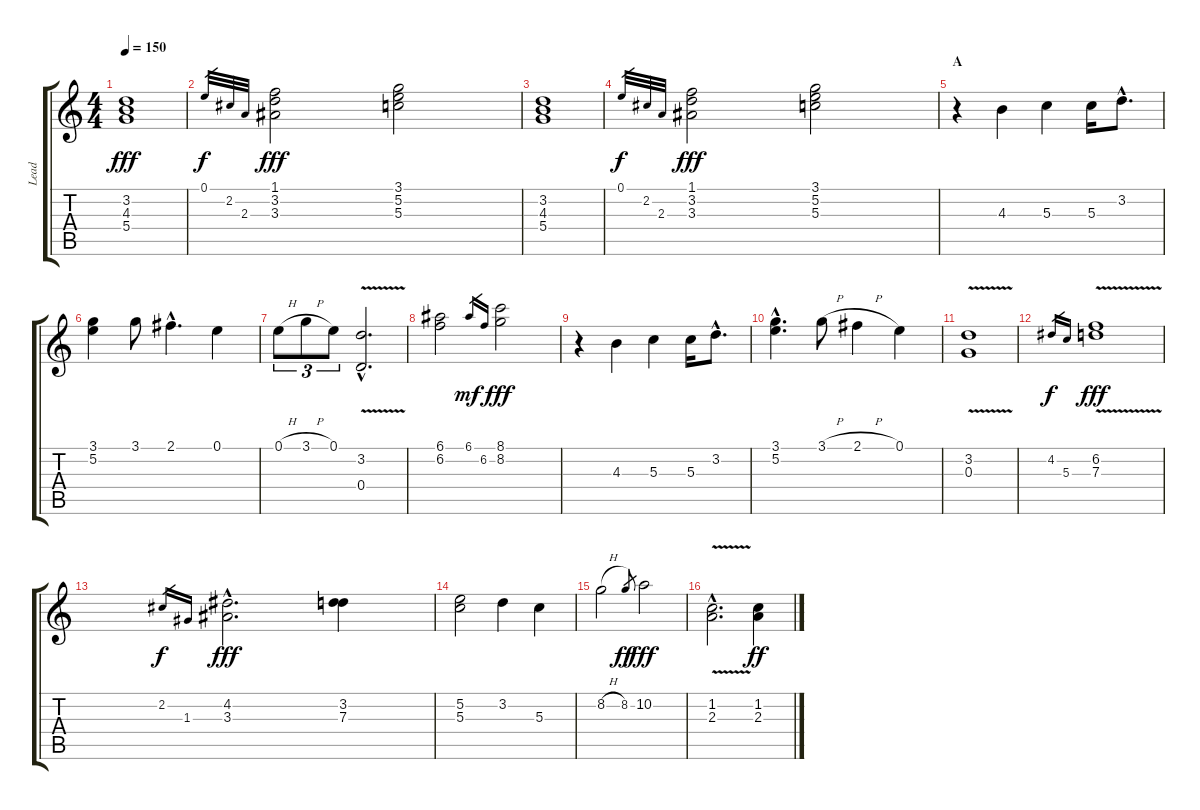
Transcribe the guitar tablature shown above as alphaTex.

\track ("Lead" "Lead") {instrument acousticguitarnylon}
\staff {score tabs}
\tuning (E4 B3 G3 D3 A2 E2) {hide}
\ts (4 4)
\tempo 150
\clef g2
\ks c
(3.2 4.3 5.4).1{dy fff instrument acousticguitarnylon} |
0.1.32{gr dy f} 2.2.32{gr} 2.3.32{gr} (1.1 3.2 3.3).2{dy fff} (3.1 5.2 5.3).2 |
(3.2 4.3 5.4).1 |
0.1.32{gr dy f} 2.2.32{gr} 2.3.32{gr} (1.1 3.2 3.3).2{dy fff} (3.1 5.2 5.3).2 |
\section ("" "A")
r.4 4.3.4 5.3.4 5.3.16 3.2{hac}.8{d} |
(3.1 5.2).4 3.1.8 2.1{hac}.4{d} 0.1.4 |
0.1{h}.8{tu (3 2)} 3.1{h}.8{tu (3 2)} 0.1.8{tu (3 2)} (3.2{v hac} 0.4{hac}).2{d} |
(6.1 6.2).2 6.1.16{gr dy mf} 6.2.16{gr} (8.1 8.2).2{dy fff} |
r.4 4.3.4 5.3.4 5.3.16 3.2{hac}.8{d} |
(3.1{hac} 5.2{hac}).4{d} 3.1{h}.8 2.1{h}.4 0.1.4 |
(3.2{v} 0.3).1 |
4.2.16{gr dy f} 5.3.16{gr} (6.2{v} 7.3{v}).1{dy fff} |
2.2.16{gr dy f} 1.3.16{gr} (4.2{hac} 3.3{hac}).2{d dy fff} (3.2 7.3).4 |
(5.2 5.3).2 3.2.4 5.3.4 |
8.2{h}.2 8.2.8{gr dy ff} 10.2.2{dy fff} |
(1.2{v hac} 2.3{hac}).2{d} (1.2 2.3).4{dy ff}
